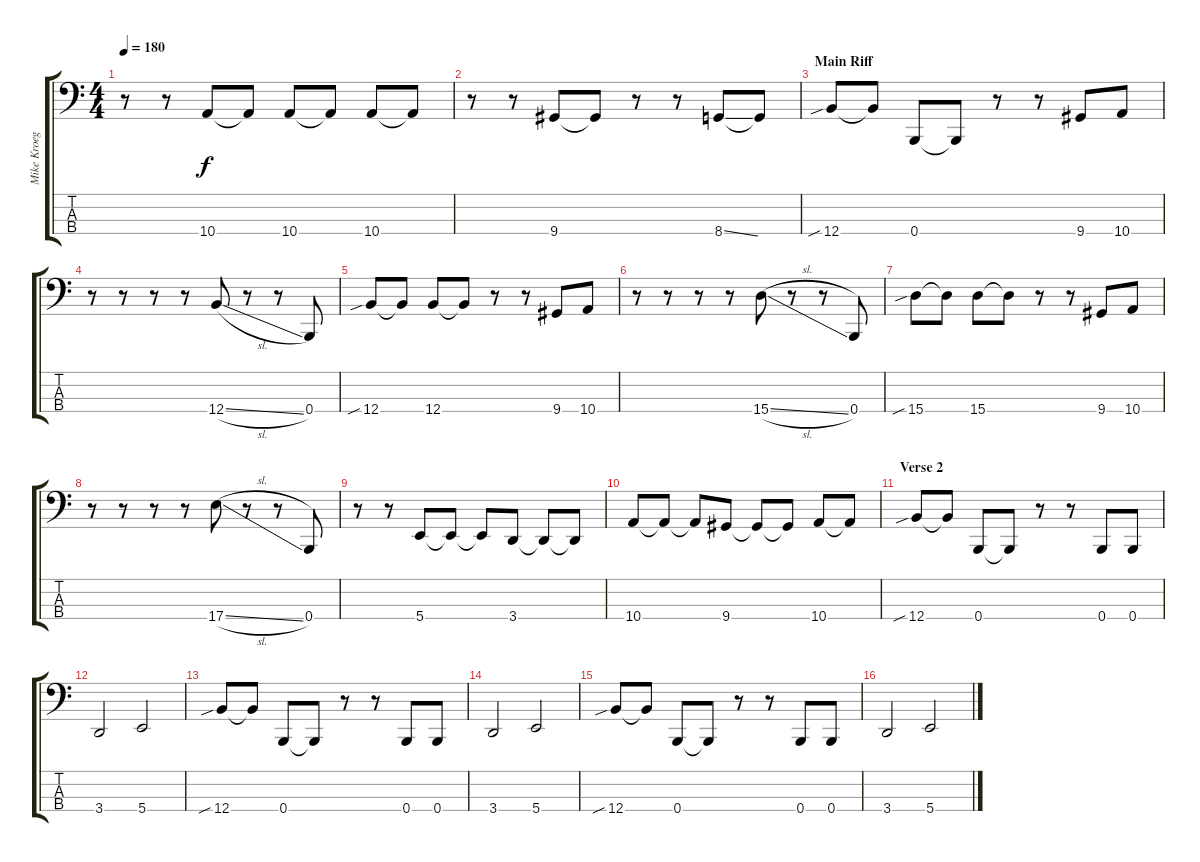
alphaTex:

\track ("Mike Kroeger(bass)" "Mike Kroeg") {instrument electricbasspick}
\staff {score tabs}
\tuning (G2 D2 A1 B0) {hide}
\ts (4 4)
\tempo 180
\clef f4
\ks c
r.8{dy f} r.8 10.4.8 10.4{t}.8 10.4.8 10.4{t}.8 10.4.8 10.4{t}.8 |
r.8 r.8 9.4.8 9.4{t}.8 r.8 r.8 8.4{ss}.8 8.4{t}.8 |
\section ("" "Main Riff")
12.4{sib}.8 12.4{t}.8 0.4.8 0.4{t}.8 r.8 r.8 9.4.8 10.4.8 |
r.8 r.8 r.8 r.8 12.4{sl}.8 r.8 r.8 0.4.8 |
12.4{sib}.8 12.4{t}.8 12.4.8 12.4{t}.8 r.8 r.8 9.4.8 10.4.8 |
r.8 r.8 r.8 r.8 15.4{sl}.8 r.8 r.8 0.4.8 |
15.4{sib}.8 15.4{t}.8 15.4.8 15.4{t}.8 r.8 r.8 9.4.8 10.4.8 |
r.8 r.8 r.8 r.8 17.4{sl}.8 r.8 r.8 0.4.8 |
r.8 r.8 5.4.8 5.4{t}.8 5.4{t}.8 3.4.8 3.4{t}.8 3.4{t}.8 |
10.4.8 10.4{t}.8 10.4{t}.8 9.4.8 9.4{t}.8 9.4{t}.8 10.4.8 10.4{t}.8 |
\section ("" "Verse 2")
12.4{sib}.8 12.4{t}.8 0.4.8 0.4{t}.8 r.8 r.8 0.4.8 0.4.8 |
3.4.2 5.4.2 |
12.4{sib}.8 12.4{t}.8 0.4.8 0.4{t}.8 r.8 r.8 0.4.8 0.4.8 |
3.4.2 5.4.2 |
12.4{sib}.8 12.4{t}.8 0.4.8 0.4{t}.8 r.8 r.8 0.4.8 0.4.8 |
3.4.2 5.4.2
